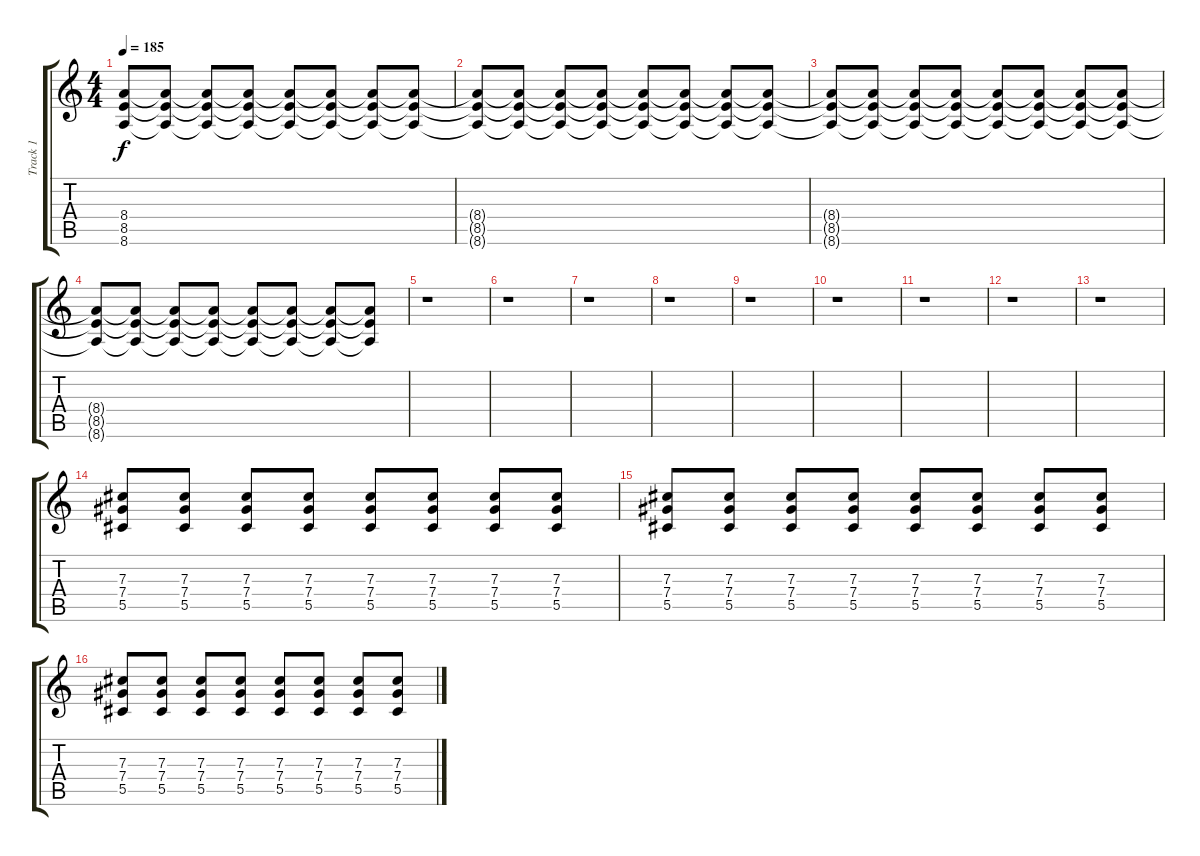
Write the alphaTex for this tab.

\track ("Track 1" "Track 1") {instrument distortionguitar}
\staff {score tabs}
\tuning (Eb4 Bb3 Gb3 Db3 Ab2 Db2) {hide}
\ts (4 4)
\tempo 185
\clef g2
\ks c
(8.4 8.5 8.6).8{dy f volume 0} (8.4{t} 8.5{t} 8.6{t}).8 (8.4{t} 8.5{t} 8.6{t}).8 (8.4{t} 8.5{t} 8.6{t}).8 (8.4{t} 8.5{t} 8.6{t}).8 (8.4{t} 8.5{t} 8.6{t}).8 (8.4{t} 8.5{t} 8.6{t}).8 (8.4{t} 8.5{t} 8.6{t}).8 |
(8.4{t} 8.5{t} 8.6{t}).8 (8.4{t} 8.5{t} 8.6{t}).8 (8.4{t} 8.5{t} 8.6{t}).8 (8.4{t} 8.5{t} 8.6{t}).8 (8.4{t} 8.5{t} 8.6{t}).8 (8.4{t} 8.5{t} 8.6{t}).8 (8.4{t} 8.5{t} 8.6{t}).8 (8.4{t} 8.5{t} 8.6{t}).8 |
(8.4{t} 8.5{t} 8.6{t}).8 (8.4{t} 8.5{t} 8.6{t}).8 (8.4{t} 8.5{t} 8.6{t}).8 (8.4{t} 8.5{t} 8.6{t}).8 (8.4{t} 8.5{t} 8.6{t}).8 (8.4{t} 8.5{t} 8.6{t}).8 (8.4{t} 8.5{t} 8.6{t}).8 (8.4{t} 8.5{t} 8.6{t}).8 |
(8.4{t} 8.5{t} 8.6{t}).8 (8.4{t} 8.5{t} 8.6{t}).8 (8.4{t} 8.5{t} 8.6{t}).8 (8.4{t} 8.5{t} 8.6{t}).8 (8.4{t} 8.5{t} 8.6{t}).8 (8.4{t} 8.5{t} 8.6{t}).8 (8.4{t} 8.5{t} 8.6{t}).8 (8.4{t} 8.5{t} 8.6{t}).8 |
r.1{volume 13} |
r.1 |
r.1 |
r.1 |
r.1 |
r.1 |
r.1 |
r.1 |
r.1 |
(7.3 7.4 5.5).8 (7.3 7.4 5.5).8 (7.3 7.4 5.5).8 (7.3 7.4 5.5).8 (7.3 7.4 5.5).8 (7.3 7.4 5.5).8 (7.3 7.4 5.5).8 (7.3 7.4 5.5).8 |
(7.3 7.4 5.5).8 (7.3 7.4 5.5).8 (7.3 7.4 5.5).8 (7.3 7.4 5.5).8 (7.3 7.4 5.5).8 (7.3 7.4 5.5).8 (7.3 7.4 5.5).8 (7.3 7.4 5.5).8 |
(7.3 7.4 5.5).8 (7.3 7.4 5.5).8 (7.3 7.4 5.5).8 (7.3 7.4 5.5).8 (7.3 7.4 5.5).8 (7.3 7.4 5.5).8 (7.3 7.4 5.5).8 (7.3 7.4 5.5).8
